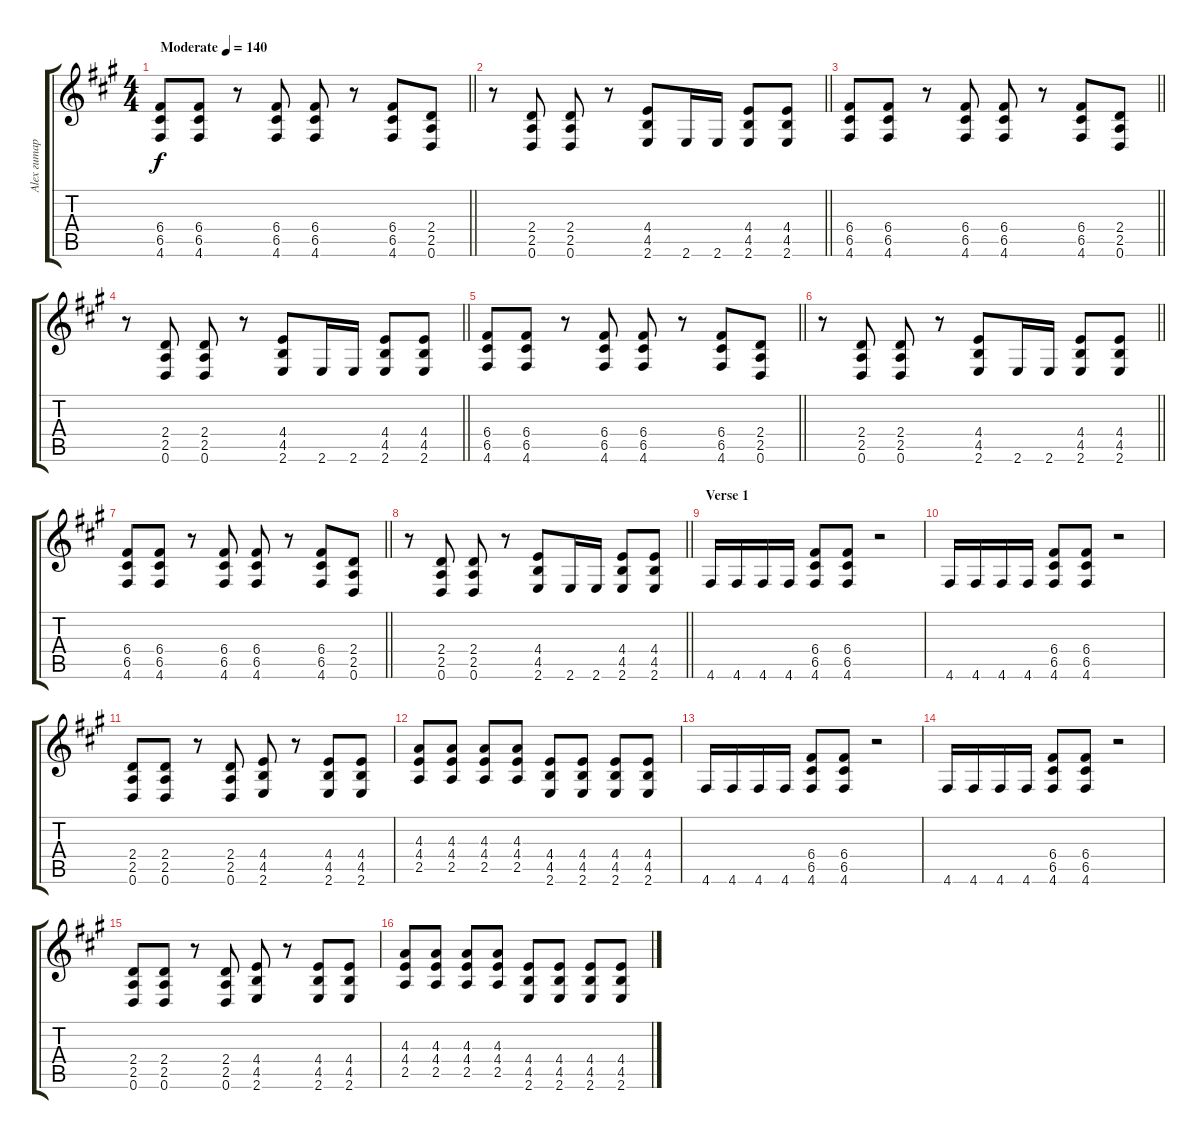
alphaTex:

\track ("Alex гитара" "Alex гитар") {instrument distortionguitar}
\staff {score tabs}
\tuning (D4 A3 F3 C3 G2 D2) {hide}
\ts (4 4)
\tempo (140 "Moderate")
\clef g2
\barLineRight lightlight
\ks f#minor
(6.4 6.5 4.6).8{dy f instrument distortionguitar} (6.4 6.5 4.6).8 r.8 (6.4 6.5 4.6).8 (6.4 6.5 4.6).8 r.8 (6.4 6.5 4.6).8 (2.4 2.5 0.6).8 |
\barLineRight lightlight
r.8 (2.4 2.5 0.6).8 (2.4 2.5 0.6).8 r.8 (4.4 4.5 2.6).8 2.6.16 2.6.16 (4.4 4.5 2.6).8 (4.4 4.5 2.6).8 |
\barLineRight lightlight
(6.4 6.5 4.6).8 (6.4 6.5 4.6).8 r.8 (6.4 6.5 4.6).8 (6.4 6.5 4.6).8 r.8 (6.4 6.5 4.6).8 (2.4 2.5 0.6).8 |
\barLineRight lightlight
r.8 (2.4 2.5 0.6).8 (2.4 2.5 0.6).8 r.8 (4.4 4.5 2.6).8 2.6.16 2.6.16 (4.4 4.5 2.6).8 (4.4 4.5 2.6).8 |
\barLineRight lightlight
(6.4 6.5 4.6).8 (6.4 6.5 4.6).8 r.8 (6.4 6.5 4.6).8 (6.4 6.5 4.6).8 r.8 (6.4 6.5 4.6).8 (2.4 2.5 0.6).8 |
\barLineRight lightlight
r.8 (2.4 2.5 0.6).8 (2.4 2.5 0.6).8 r.8 (4.4 4.5 2.6).8 2.6.16 2.6.16 (4.4 4.5 2.6).8 (4.4 4.5 2.6).8 |
\barLineRight lightlight
(6.4 6.5 4.6).8 (6.4 6.5 4.6).8 r.8 (6.4 6.5 4.6).8 (6.4 6.5 4.6).8 r.8 (6.4 6.5 4.6).8 (2.4 2.5 0.6).8 |
\barLineRight lightlight
r.8 (2.4 2.5 0.6).8 (2.4 2.5 0.6).8 r.8 (4.4 4.5 2.6).8 2.6.16 2.6.16 (4.4 4.5 2.6).8 (4.4 4.5 2.6).8 |
\section ("" "Verse 1")
4.6.16 4.6.16 4.6.16 4.6.16 (6.4 6.5 4.6).8 (6.4 6.5 4.6).8 r.2 |
4.6.16 4.6.16 4.6.16 4.6.16 (6.4 6.5 4.6).8 (6.4 6.5 4.6).8 r.2 |
(2.4 2.5 0.6).8 (2.4 2.5 0.6).8 r.8 (2.4 2.5 0.6).8 (4.4 4.5 2.6).8 r.8 (4.4 4.5 2.6).8 (4.4 4.5 2.6).8 |
(4.3 4.4 2.5).8 (4.3 4.4 2.5).8 (4.3 4.4 2.5).8 (4.3 4.4 2.5).8 (4.4 4.5 2.6).8 (4.4 4.5 2.6).8 (4.4 4.5 2.6).8 (4.4 4.5 2.6).8 |
4.6.16 4.6.16 4.6.16 4.6.16 (6.4 6.5 4.6).8 (6.4 6.5 4.6).8 r.2 |
4.6.16 4.6.16 4.6.16 4.6.16 (6.4 6.5 4.6).8 (6.4 6.5 4.6).8 r.2 |
(2.4 2.5 0.6).8 (2.4 2.5 0.6).8 r.8 (2.4 2.5 0.6).8 (4.4 4.5 2.6).8 r.8 (4.4 4.5 2.6).8 (4.4 4.5 2.6).8 |
(4.3 4.4 2.5).8 (4.3 4.4 2.5).8 (4.3 4.4 2.5).8 (4.3 4.4 2.5).8 (4.4 4.5 2.6).8 (4.4 4.5 2.6).8 (4.4 4.5 2.6).8 (4.4 4.5 2.6).8
